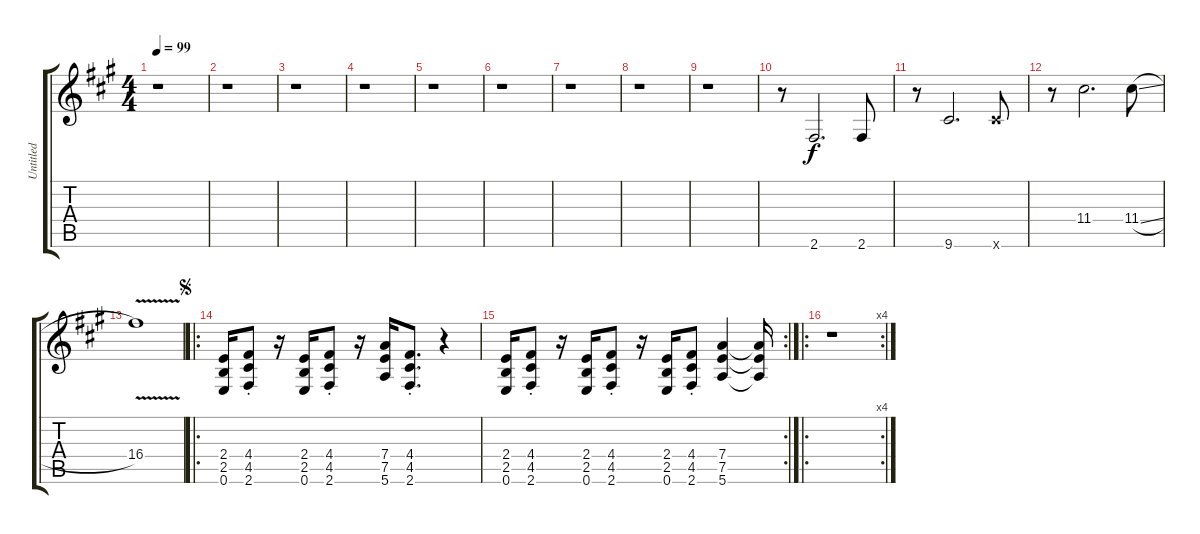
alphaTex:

\track ("Untitled" "Untitled") {instrument overdrivenguitar}
\staff {score tabs}
\tuning (E4 B3 G3 D3 A2 E2) {hide}
\ts (4 4)
\tempo 99
\clef g2
\ks a
r.1{dy f instrument overdrivenguitar} |
r.1 |
r.1 |
r.1 |
r.1 |
r.1 |
r.1 |
r.1 |
r.1 |
r.8 2.6.2{d} 2.6.8 |
r.8 9.6.2{d} 9.6{x}.8 |
r.8 11.4.2{d} 11.4{sl}.8 |
16.4{v}.1 |
\ro
\jump segno
(2.4 2.5 0.6).16 (4.4{st} 4.5{st} 2.6{st}).8 r.16 (2.4 2.5 0.6).16 (4.4{st} 4.5{st} 2.6{st}).8 r.16 (7.4 7.5 5.6).16 (4.4{st} 4.5{st} 2.6{st}).8{d} r.4 |
\rc 2
(2.4 2.5 0.6).16 (4.4{st} 4.5{st} 2.6{st}).8 r.16 (2.4 2.5 0.6).16 (4.4{st} 4.5{st} 2.6{st}).8 r.16 (2.4 2.5 0.6).16 (4.4{st} 4.5{st} 2.6{st}).8 (7.4 7.5 5.6).4 (7.4{t} 7.5{t} 5.6{t}).16 |
\ro
\rc 4
r.1
